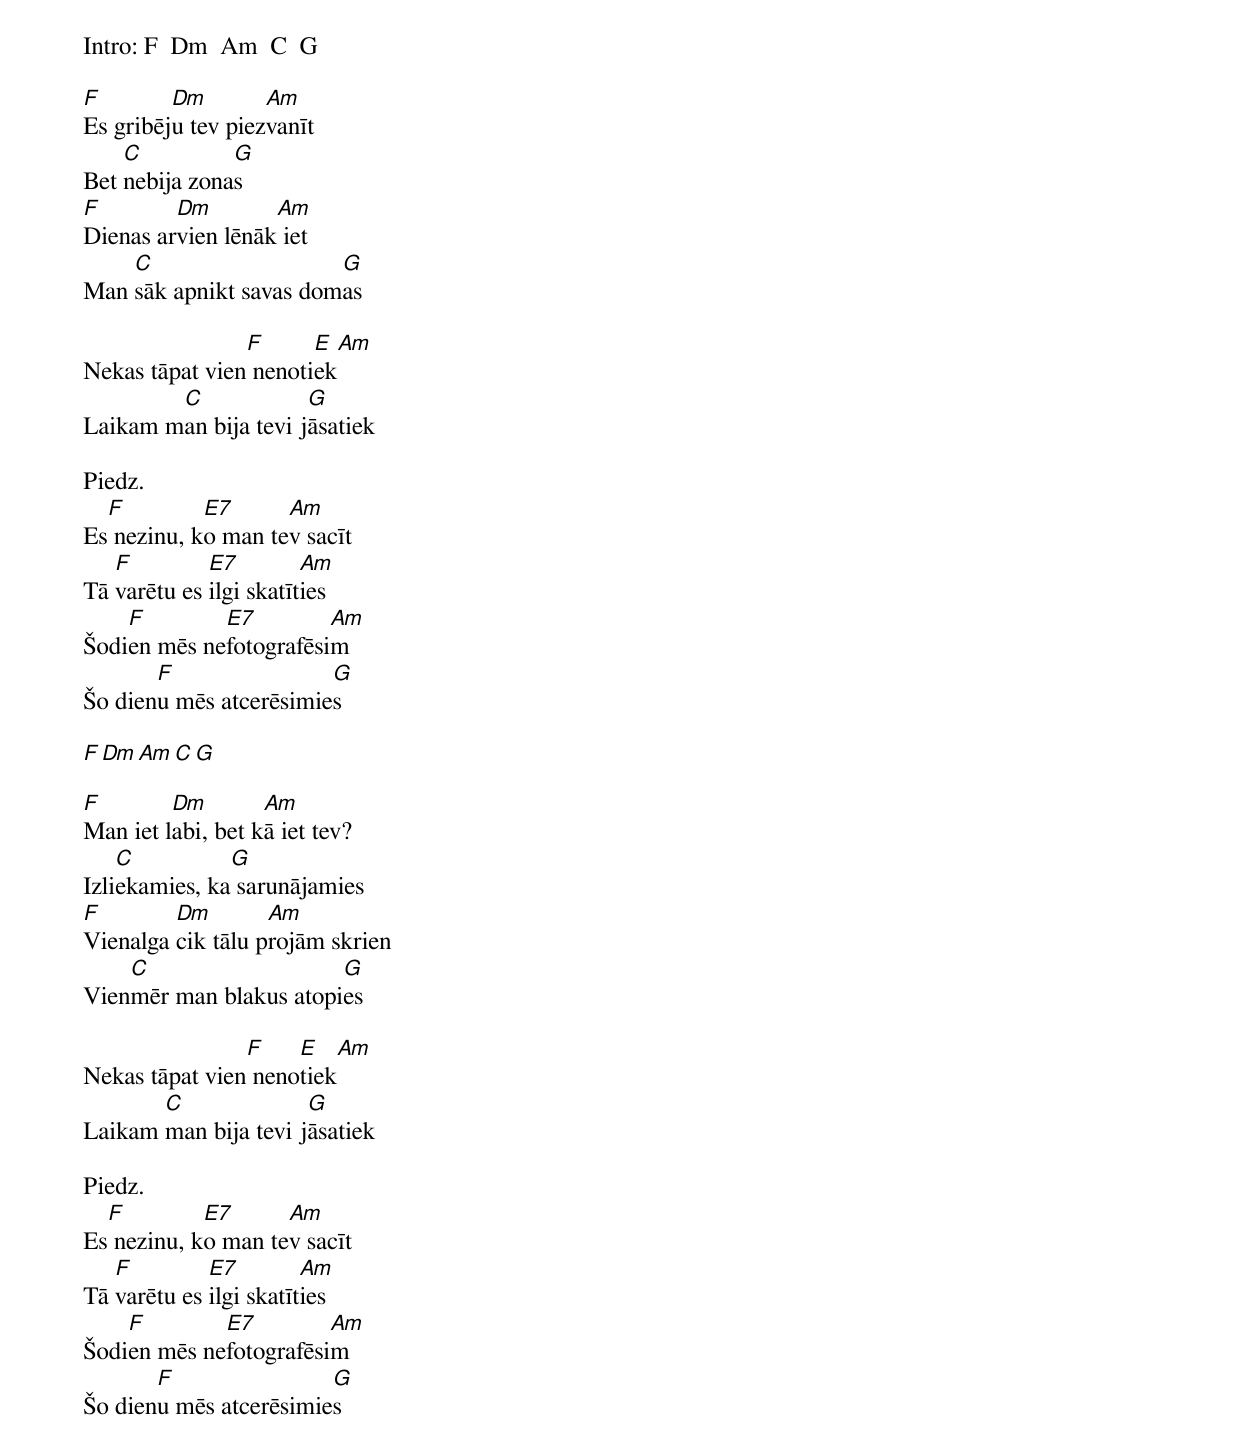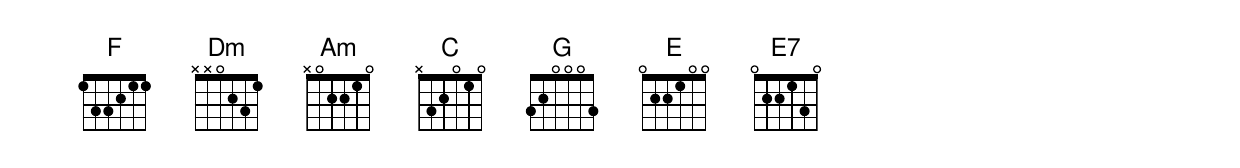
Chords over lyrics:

Intro: F  Dm  Am  C  G

F        Dm        Am
Es gribēju tev piezvanīt
    C          G
Bet nebija zonas
F        Dm        Am
Dienas arvien lēnāk iet
    C                   G
Man sāk apnikt savas domas

      	 	F      E    Am
Nekas tāpat vien nenotiek
        C             G
Laikam man bija tevi jāsatiek

Piedz.
  F         E7      Am
Es nezinu, ko man tev sacīt
   F         E7         Am
Tā varētu es ilgi skatīties
    F        E7         Am
Šodien mēs nefotografēsim
       F                G
Šo dienu mēs atcerēsimies

F  Dm  Am  C  G

F        Dm        Am
Man iet labi, bet kā iet tev?
    C          G
Izliekamies, ka sarunājamies
F        Dm        Am
Vienalga cik tālu projām skrien
    C                   G
Vienmēr man blakus atopies

      	 	F    E    Am
Nekas tāpat vien nenotiek
       C              G
Laikam man bija tevi jāsatiek

Piedz.
  F         E7      Am
Es nezinu, ko man tev sacīt
   F         E7         Am
Tā varētu es ilgi skatīties
    F        E7         Am
Šodien mēs nefotografēsim
       F                G
Šo dienu mēs atcerēsimies
